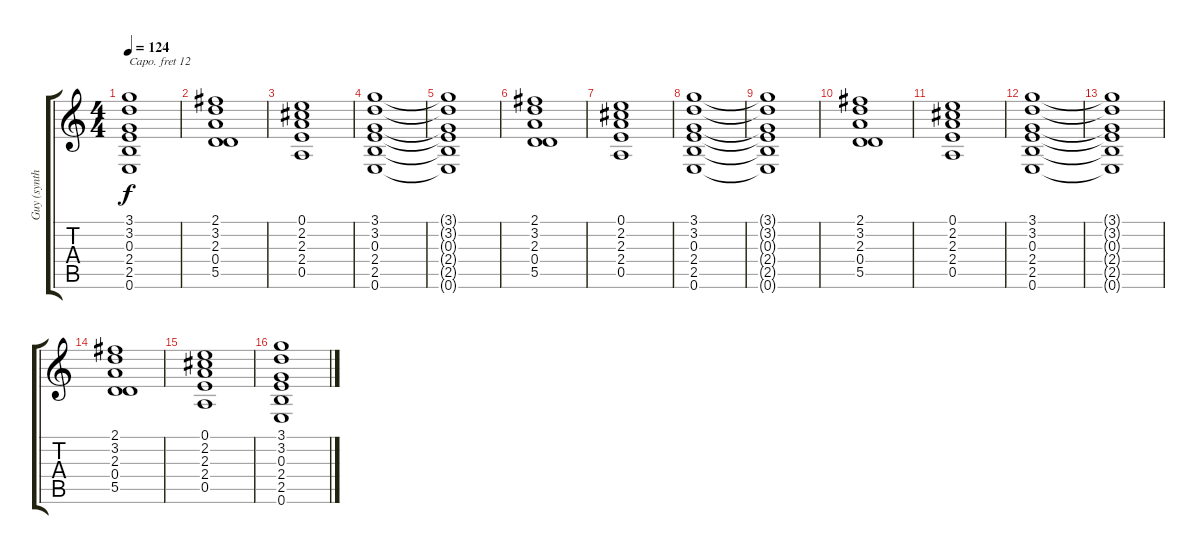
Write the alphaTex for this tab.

\track ("Guy (synth)" "Guy (synth") {instrument fx6goblins}
\staff {score tabs}
\capo 12
\tuning (E4 B3 G3 D3 A2 E2) {hide}
\ts (4 4)
\tempo 124
\clef g2
\ks c
(3.1{t} 3.2{t} 0.3{t} 2.4{t} 2.5{t} 0.6{t}).1{dy f} |
(2.1 3.2 2.3 0.4 5.5).1 |
(0.1 2.2 2.3 2.4 0.5).1 |
(3.1 3.2 0.3 2.4 2.5 0.6).1 |
(3.1{t} 3.2{t} 0.3{t} 2.4{t} 2.5{t} 0.6{t}).1 |
(2.1 3.2 2.3 0.4 5.5).1 |
(0.1 2.2 2.3 2.4 0.5).1 |
(3.1 3.2 0.3 2.4 2.5 0.6).1 |
(3.1{t} 3.2{t} 0.3{t} 2.4{t} 2.5{t} 0.6{t}).1 |
(2.1 3.2 2.3 0.4 5.5).1 |
(0.1 2.2 2.3 2.4 0.5).1 |
(3.1 3.2 0.3 2.4 2.5 0.6).1 |
(3.1{t} 3.2{t} 0.3{t} 2.4{t} 2.5{t} 0.6{t}).1 |
(2.1 3.2 2.3 0.4 5.5).1 |
(0.1 2.2 2.3 2.4 0.5).1 |
(3.1 3.2 0.3 2.4 2.5 0.6).1
